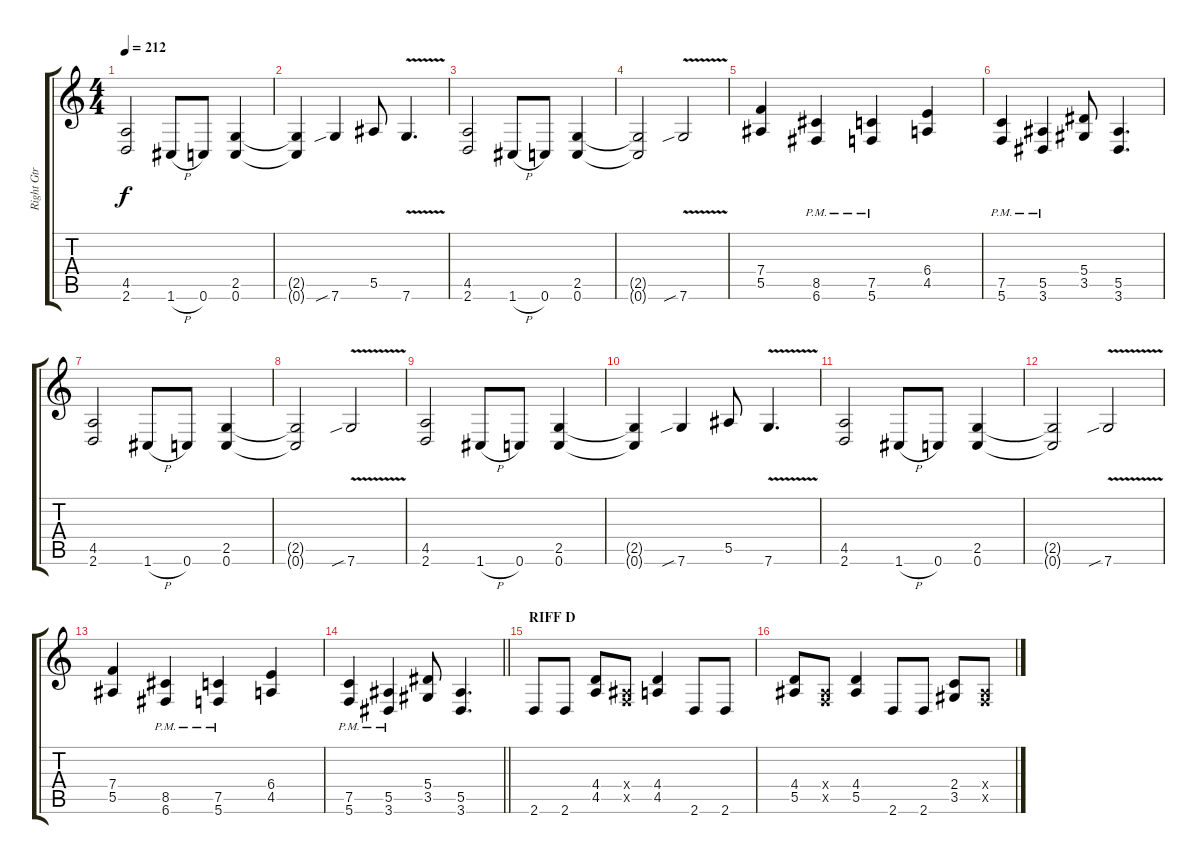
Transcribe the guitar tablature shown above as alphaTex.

\track ("Right Gtr" "Right Gtr") {instrument distortionguitar}
\staff {score tabs}
\tuning (C4 G3 Eb3 Bb2 F2 C2) {hide}
\ts (4 4)
\tempo 212
\clef g2
\ks c
(4.5 2.6).2{dy f} 1.6{h}.8 0.6.8 (2.5 0.6).4 |
(2.5{t} 0.6{t}).4 7.6{sib}.4 5.5.8 7.6{v}.4{d} |
(4.5 2.6).2 1.6{h}.8 0.6.8 (2.5 0.6).4 |
(2.5{t} 0.6{t}).2 7.6{v sib}.2 |
(7.4 5.5).4 (8.5{pm} 6.6{pm}).4 (7.5{pm} 5.6{pm}).4 (6.4 4.5).4 |
(7.5{pm} 5.6{pm}).4 (5.5{pm} 3.6{pm}).4 (5.4 3.5).8 (5.5 3.6).4{d} |
(4.5 2.6).2 1.6{h}.8 0.6.8 (2.5 0.6).4 |
(2.5{t} 0.6{t}).2 7.6{v sib}.2 |
(4.5 2.6).2 1.6{h}.8 0.6.8 (2.5 0.6).4 |
(2.5{t} 0.6{t}).4 7.6{sib}.4 5.5.8 7.6{v}.4{d} |
(4.5 2.6).2 1.6{h}.8 0.6.8 (2.5 0.6).4 |
(2.5{t} 0.6{t}).2 7.6{v sib}.2 |
(7.4 5.5).4 (8.5{pm} 6.6{pm}).4 (7.5{pm} 5.6{pm}).4 (6.4 4.5).4 |
\barLineRight lightlight
(7.5{pm} 5.6{pm}).4 (5.5{pm} 3.6{pm}).4 (5.4 3.5).8 (5.5 3.6).4{d} |
\section ("" "RIFF D")
2.6.8 2.6.8 (4.4 4.5).8 (0.4{x} 0.5{x}).8 (4.4 4.5).4 2.6.8 2.6.8 |
(4.4 5.5).8 (0.4{x} 0.5{x}).8 (4.4 5.5).4 2.6.8 2.6.8 (2.4 3.5).8 (0.4{x} 0.5{x}).8
